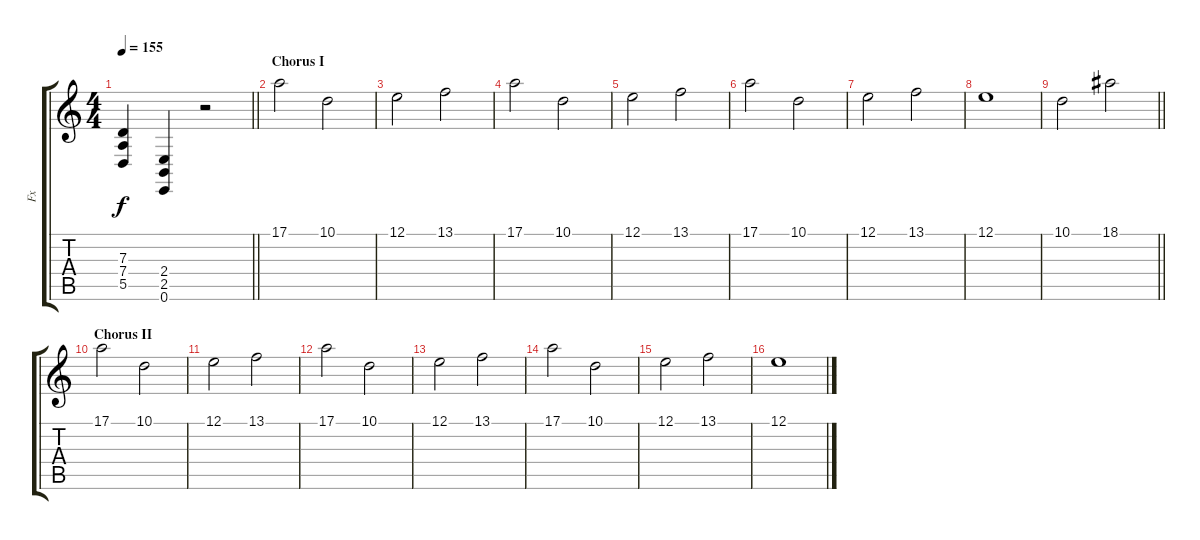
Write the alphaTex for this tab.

\track ("Fx" "Fx") {instrument pad7halo}
\staff {score tabs}
\tuning (E4 B3 G3 D3 A2 E2) {hide}
\ts (4 4)
\tempo 155
\clef g2
\barLineRight lightlight
\ks c
(7.3 7.4 5.5).4{dy f} (2.4 2.5 0.6).4 r.2 |
\section ("" "Chorus I")
17.1.2{volume 12 instrument pad7halo} 10.1.2 |
12.1.2 13.1.2 |
17.1.2 10.1.2 |
12.1.2 13.1.2 |
17.1.2 10.1.2 |
12.1.2 13.1.2 |
12.1.1 |
\barLineRight lightlight
10.1.2 18.1.2 |
\section ("" "Chorus II")
17.1.2 10.1.2 |
12.1.2 13.1.2 |
17.1.2 10.1.2 |
12.1.2 13.1.2 |
17.1.2 10.1.2 |
12.1.2 13.1.2 |
12.1.1
